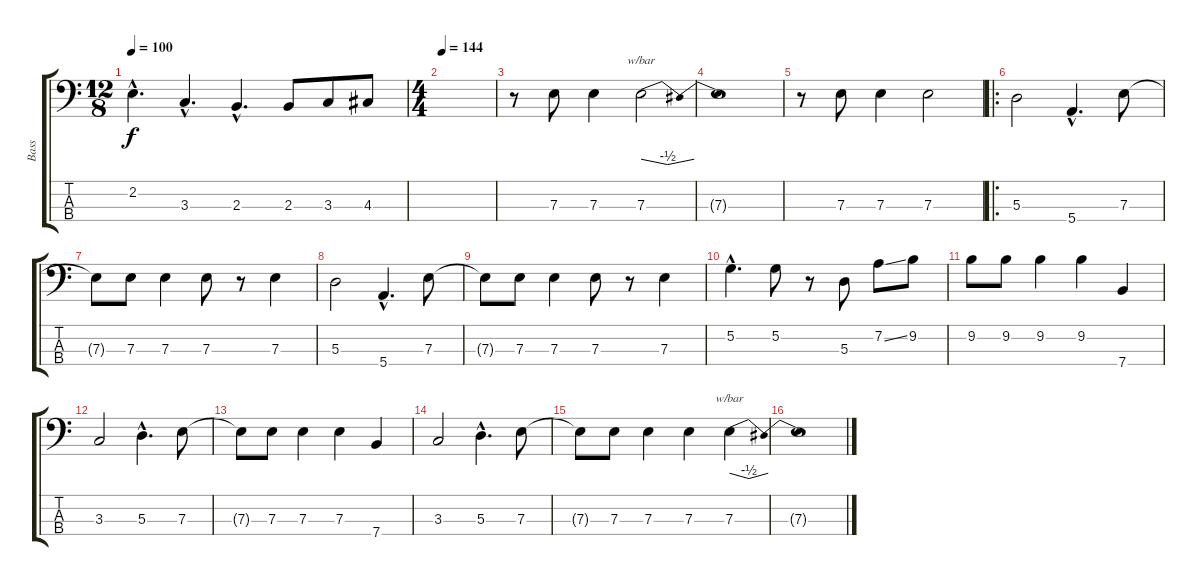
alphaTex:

\track ("Bass" "Bass") {instrument electricbassfinger}
\staff {score tabs}
\tuning (G2 D2 A1 E1) {hide}
\ts (12 8)
\tempo 100
\clef f4
\ks c
2.2{hac}.4{d dy f} 3.3{hac}.4{d} 2.3{hac}.4{d} 2.3.8 3.3.8 4.3.8 |
\ts (4 4)
\tempo 144
|
r.8 7.3.8 7.3.4 7.3.2{tbe (dip default 0 0 30 -2 60 0)} |
7.3{t}.1 |
r.8 7.3.8 7.3.4 7.3.2 |
\ro
5.3.2 5.4{hac}.4{d} 7.3.8 |
7.3{t}.8 7.3.8 7.3.4 7.3.8 r.8 7.3.4 |
5.3.2 5.4{hac}.4{d} 7.3.8 |
7.3{t}.8 7.3.8 7.3.4 7.3.8 r.8 7.3.4 |
5.2{hac}.4{d} 5.2.8 r.8 5.3.8 7.2{ss}.8 9.2.8 |
9.2.8 9.2.8 9.2.4 9.2.4 7.4.4 |
3.3.2 5.3{hac}.4{d} 7.3.8 |
7.3{t}.8 7.3.8 7.3.4 7.3.4 7.4.4 |
3.3.2 5.3{hac}.4{d} 7.3.8 |
7.3{t}.8 7.3.8 7.3.4 7.3.4 7.3.4{tbe (dip default 0 0 30 -2 60 0)} |
7.3{t}.1
